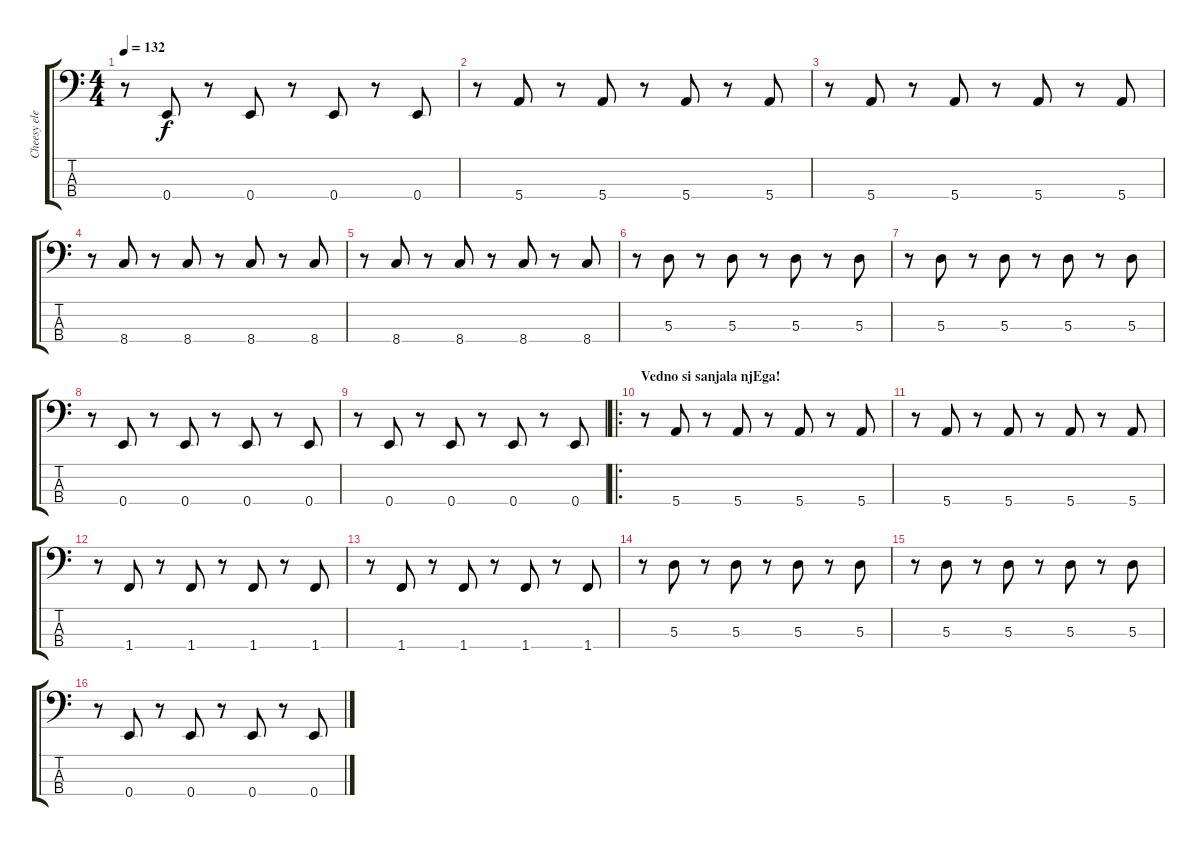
\track ("Cheesy electronic bass line" "Cheesy ele") {instrument electricbassfinger}
\staff {score tabs}
\tuning (G2 D2 A1 E1) {hide}
\ts (4 4)
\tempo 132
\clef f4
\ks c
r.8{dy f} 0.4.8 r.8 0.4.8 r.8 0.4.8 r.8 0.4.8 |
r.8 5.4.8 r.8 5.4.8 r.8 5.4.8 r.8 5.4.8 |
r.8 5.4.8 r.8 5.4.8 r.8 5.4.8 r.8 5.4.8 |
r.8 8.4.8 r.8 8.4.8 r.8 8.4.8 r.8 8.4.8 |
r.8 8.4.8 r.8 8.4.8 r.8 8.4.8 r.8 8.4.8 |
r.8 5.3.8 r.8 5.3.8 r.8 5.3.8 r.8 5.3.8 |
r.8 5.3.8 r.8 5.3.8 r.8 5.3.8 r.8 5.3.8 |
r.8 0.4.8 r.8 0.4.8 r.8 0.4.8 r.8 0.4.8 |
r.8 0.4.8 r.8 0.4.8 r.8 0.4.8 r.8 0.4.8 |
\ro
\section ("" "Vedno si sanjala njEga!")
r.8 5.4.8 r.8 5.4.8 r.8 5.4.8 r.8 5.4.8 |
r.8 5.4.8 r.8 5.4.8 r.8 5.4.8 r.8 5.4.8 |
r.8 1.4.8 r.8 1.4.8 r.8 1.4.8 r.8 1.4.8 |
r.8 1.4.8 r.8 1.4.8 r.8 1.4.8 r.8 1.4.8 |
r.8 5.3.8 r.8 5.3.8 r.8 5.3.8 r.8 5.3.8 |
r.8 5.3.8 r.8 5.3.8 r.8 5.3.8 r.8 5.3.8 |
r.8 0.4.8 r.8 0.4.8 r.8 0.4.8 r.8 0.4.8
